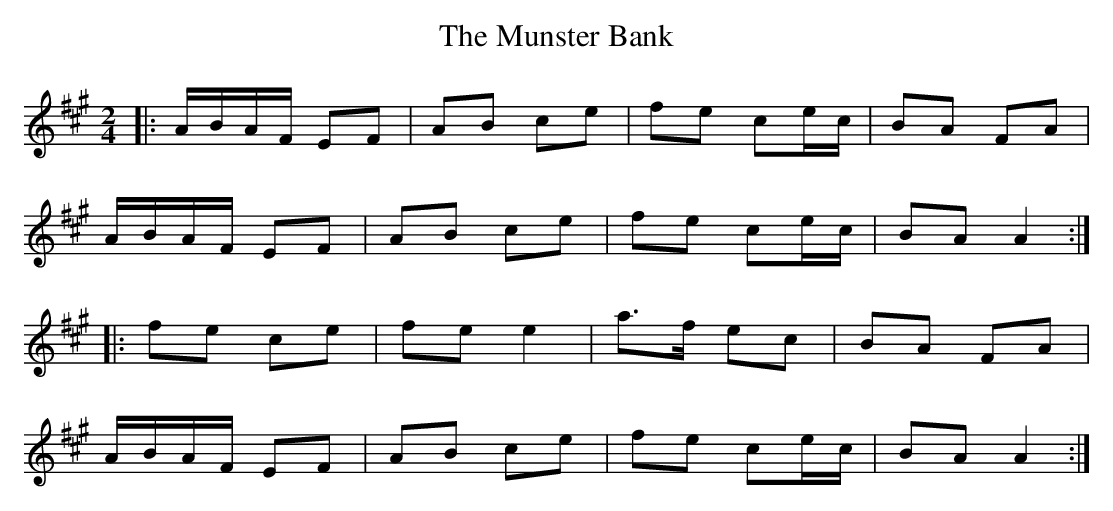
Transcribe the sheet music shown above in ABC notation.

X:1
T: The Munster Bank
M: 2/4
L: 1/8
K: Amaj
|:A/B/A/F/ EF|AB ce|fe ce/c/|BA FA|
A/B/A/F/ EF|AB ce|fe ce/c/|BA A2:|
|:fe ce|fe e2|a>f ec|BA FA|
A/B/A/F/ EF|AB ce|fe ce/c/|BA A2:|
